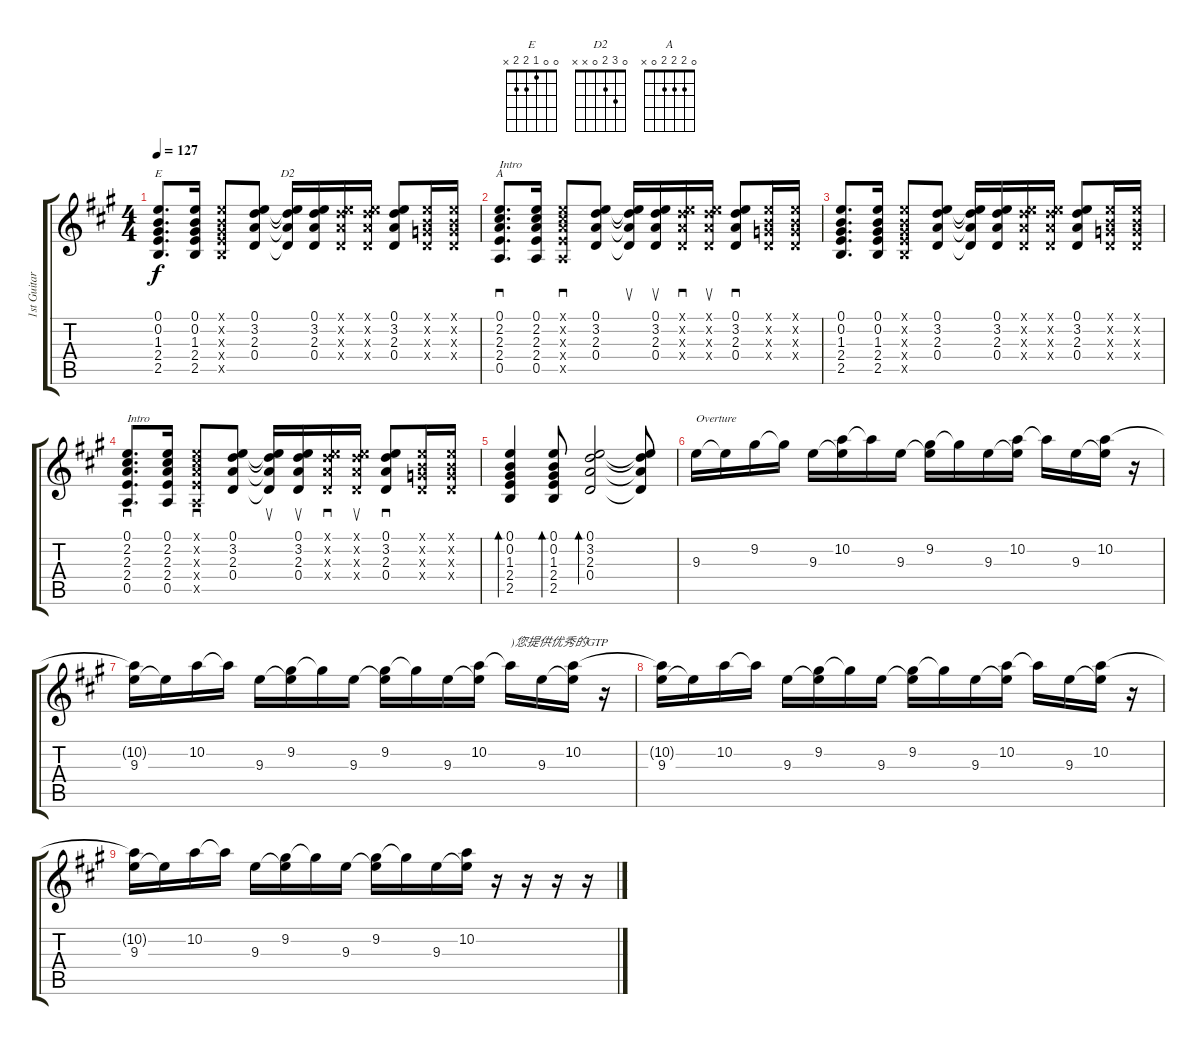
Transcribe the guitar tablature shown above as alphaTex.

\track ("1st Guitar" "1st Guitar") {instrument acousticguitarsteel}
\staff {score tabs}
\tuning (E4 B3 G3 D3 A2 E2) {hide}
\chord ("E" 0 0 1 2 2 x)
\chord ("D2" 0 3 2 0 x x)
\chord ("A" 0 2 2 2 0 x)
\ts (4 4)
\tempo 127
\clef g2
\ks a
(0.1 0.2 1.3 2.4 2.5).8{d ch "E" dy f} (0.1 0.2 1.3 2.4 2.5).16 (0.1{x} 0.2{x} 1.3{x} 2.4{x} 2.5{x}).8 (0.1 3.2 2.3 0.4).8 (0.1{t} 3.2{t} 2.3{t} 0.4{t}).16{ch "D2"} (0.1 3.2 2.3 0.4).16 (0.1{x} 3.2{x} 2.3{x} 0.4{x}).16 (0.1{x} 3.2{x} 2.3{x} 0.4{x}).16 (0.1 3.2 2.3 0.4).8 (0.1{x} 0.2{x} 0.3{x} 0.4{x}).16 (0.1{x} 0.2{x} 0.3{x} 0.4{x}).16 |
(0.1 2.2 2.3 2.4 0.5).8{d sd ch "A" txt "Intro"} (0.1 2.2 2.3 2.4 0.5).16 (0.1{x} 2.2{x} 2.3{x} 2.4{x} 0.5{x}).8{sd} (0.1 3.2 2.3 0.4).8 (0.1{t} 3.2{t} 2.3{t} 0.4{t}).16{su} (0.1 3.2 2.3 0.4).16{su} (0.1{x} 3.2{x} 2.3{x} 0.4{x}).16{sd} (0.1{x} 3.2{x} 2.3{x} 0.4{x}).16{su} (0.1 3.2 2.3 0.4).8{sd} (0.1{x} 0.2{x} 0.3{x} 0.4{x}).16 (0.1{x} 0.2{x} 0.3{x} 0.4{x}).16 |
(0.1 0.2 1.3 2.4 2.5).8{d} (0.1 0.2 1.3 2.4 2.5).16 (0.1{x} 0.2{x} 1.3{x} 2.4{x} 2.5{x}).8 (0.1 3.2 2.3 0.4).8 (0.1{t} 3.2{t} 2.3{t} 0.4{t}).16 (0.1 3.2 2.3 0.4).16 (0.1{x} 3.2{x} 2.3{x} 0.4{x}).16 (0.1{x} 3.2{x} 2.3{x} 0.4{x}).16 (0.1 3.2 2.3 0.4).8 (0.1{x} 0.2{x} 0.3{x} 0.4{x}).16 (0.1{x} 0.2{x} 0.3{x} 0.4{x}).16 |
(0.1 2.2 2.3 2.4 0.5).8{d sd txt "Intro"} (0.1 2.2 2.3 2.4 0.5).16 (0.1{x} 2.2{x} 2.3{x} 2.4{x} 0.5{x}).8{sd} (0.1 3.2 2.3 0.4).8 (0.1{t} 3.2{t} 2.3{t} 0.4{t}).16{su} (0.1 3.2 2.3 0.4).16{su} (0.1{x} 3.2{x} 2.3{x} 0.4{x}).16{sd} (0.1{x} 3.2{x} 2.3{x} 0.4{x}).16{su} (0.1 3.2 2.3 0.4).8{sd} (0.1{x} 0.2{x} 0.3{x} 0.4{x}).16 (0.1{x} 0.2{x} 0.3{x} 0.4{x}).16 |
(0.1 0.2 1.3 2.4 2.5).4{bd 60} (0.1 0.2 1.3 2.4 2.5).8{bd 60} (0.1 3.2 2.3 0.4).2{bd 60} (0.1{t} 3.2{t} 2.3{t} 0.4{t}).8 |
9.3.16{txt "Overture"} 9.3{t}.16 9.2.16 9.2{t}.16 9.3.16 (10.2 9.3{t}).16 10.2{t}.16 9.3.16 (9.2 9.3{t}).16 9.2{t}.16 9.3.16 (10.2 9.3{t}).16 10.2{t}.16 9.3.16 (10.2 9.3{t}).16 r.16 |
(10.2{t} 9.3).16 9.3{t}.16 10.2.16 10.2{t}.16 9.3.16 (9.2 9.3{t}).16 9.2{t}.16 9.3.16 (9.2 9.3{t}).16 9.2{t}.16 9.3.16 (10.2 9.3{t}).16 10.2{t}.16{txt ")您提供优秀的GTP"} 9.3.16 (10.2 9.3{t}).16 r.16 |
(10.2{t} 9.3).16{volume 0} 9.3{t}.16 10.2.16 10.2{t}.16 9.3.16 (9.2 9.3{t}).16 9.2{t}.16 9.3.16 (9.2 9.3{t}).16 9.2{t}.16 9.3.16 (10.2 9.3{t}).16 10.2{t}.16 9.3.16 (10.2 9.3{t}).16 r.16 |
(10.2{t} 9.3).16 9.3{t}.16 10.2.16 10.2{t}.16 9.3.16 (9.2 9.3{t}).16 9.2{t}.16 9.3.16 (9.2 9.3{t}).16 9.2{t}.16 9.3.16 (10.2 9.3{t}).16 r.16 r.16 r.16 r.16
